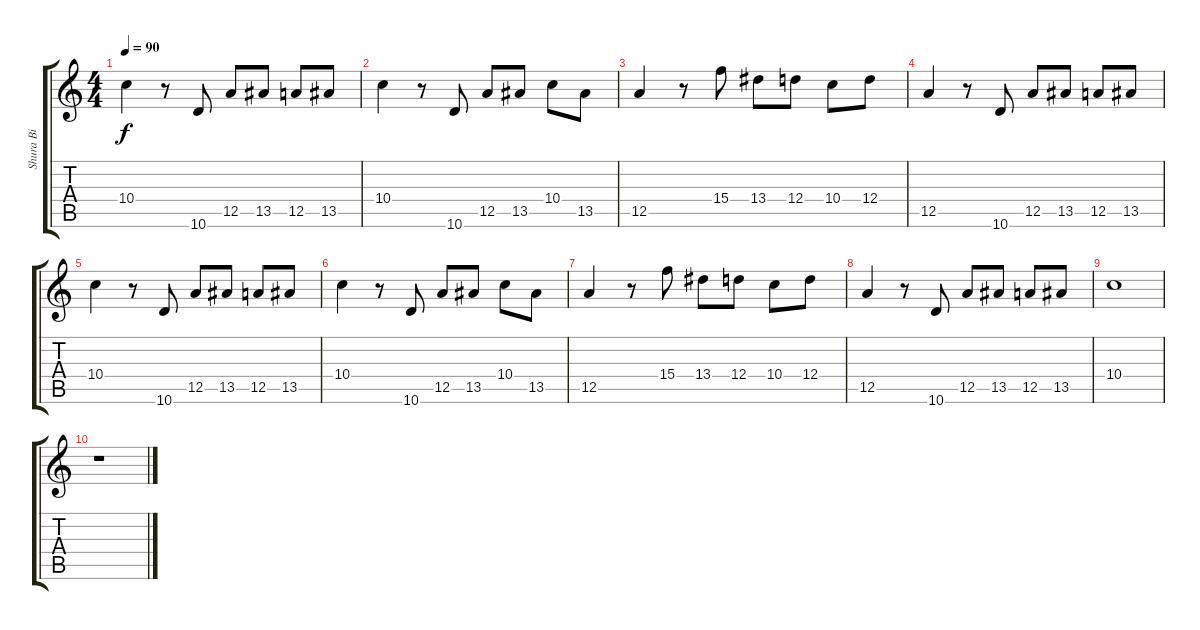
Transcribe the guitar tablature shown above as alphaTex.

\track ("Shura Bi" "Shura Bi") {instrument overdrivenguitar}
\staff {score tabs}
\tuning (E4 B3 G3 D3 A2 E2) {hide}
\ts (4 4)
\tempo 90
\clef g2
\ks c
10.4.4{dy f} r.8 10.6.8 12.5.8 13.5.8 12.5.8 13.5.8 |
10.4.4 r.8 10.6.8 12.5.8 13.5.8 10.4.8 13.5.8 |
12.5.4 r.8 15.4.8 13.4.8 12.4.8 10.4.8 12.4.8 |
12.5.4 r.8 10.6.8 12.5.8 13.5.8 12.5.8 13.5.8 |
10.4.4 r.8 10.6.8 12.5.8 13.5.8 12.5.8 13.5.8 |
10.4.4 r.8 10.6.8 12.5.8 13.5.8 10.4.8 13.5.8 |
12.5.4 r.8 15.4.8 13.4.8 12.4.8 10.4.8 12.4.8 |
12.5.4 r.8 10.6.8 12.5.8 13.5.8 12.5.8 13.5.8 |
10.4.1 |
r.1
